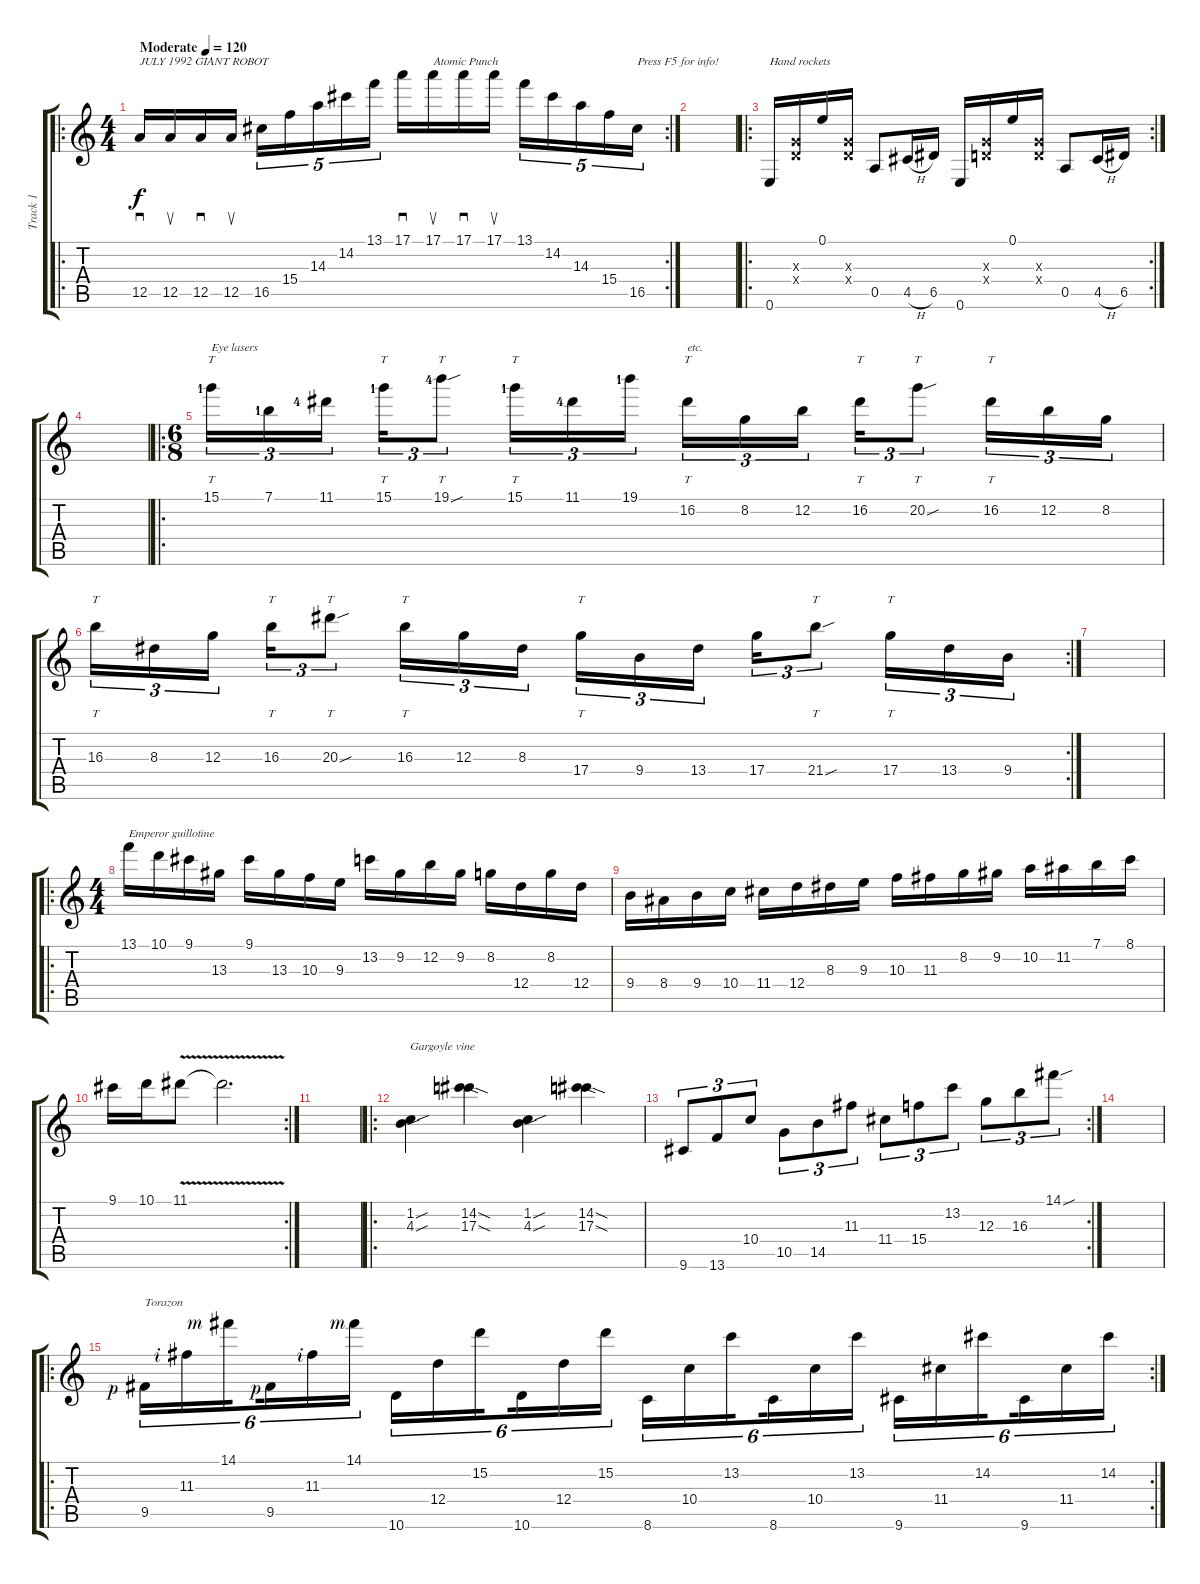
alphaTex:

\track ("Track 1" "Track 1") {instrument overdrivenguitar}
\staff {score tabs}
\tuning (E4 B3 G3 D3 A2 E2) {hide}
\ro
\rc 2
\ts (4 4)
\tempo (120 "Moderate")
\clef g2
\ks c
12.5.16{sd txt "JULY 1992 GIANT ROBOT" dy f instrument overdrivenguitar} 12.5.16{su} 12.5.16{sd} 12.5.16{su} 16.5.16{tu (5 4)} 15.4.16{tu (5 4)} 14.3.16{tu (5 4)} 14.2.16{tu (5 4)} 13.1.16{tu (5 4)} 17.1.16{sd} 17.1.16{su txt "Atomic Punch"} 17.1.16{sd} 17.1.16{su} 13.1.16{tu (5 4)} 14.2.16{tu (5 4)} 14.3.16{tu (5 4)} 15.4.16{tu (5 4)} 16.5.16{tu (5 4) txt "Press F5 for info!"} |
|
\ro
\rc 2
0.6.16{txt "Hand rockets"} (0.3{x} 0.4{x}).16 0.1.16 (0.3{x} 0.4{x}).16 0.5.8 4.5{h}.16 6.5.16 0.6.16 (0.3{x} 0.4{x}).16 0.1.16 (0.3{x} 0.4{x}).16 0.5.8 4.5{h}.16 6.5.16 |
|
\ro
\ts (6 8)
15.1{lf 2}.16{tt tu (3 2) txt "Eye lasers"} 7.1{lf 2}.16{tu (3 2)} 11.1{lf 5}.16{tu (3 2) beam splitsecondary} 15.1{lf 2}.16{tt tu (3 2)} 19.1{sou lf 5}.8{tt tu (3 2)} 15.1{lf 2}.16{tt tu (3 2)} 11.1{lf 5}.16{tu (3 2)} 19.1{lf 2}.16{tu (3 2)} 16.2.16{tt tu (3 2) txt "etc."} 8.2.16{tu (3 2)} 12.2.16{tu (3 2) beam splitsecondary} 16.2.16{tt tu (3 2)} 20.2{sou}.8{tt tu (3 2)} 16.2.16{tt tu (3 2)} 12.2.16{tu (3 2)} 8.2.16{tu (3 2)} |
\rc 2
16.3.16{tt tu (3 2)} 8.3.16{tu (3 2)} 12.3.16{tu (3 2) beam splitsecondary} 16.3.16{tt tu (3 2)} 20.3{sou}.8{tt tu (3 2)} 16.3.16{tt tu (3 2)} 12.3.16{tu (3 2)} 8.3.16{tu (3 2)} 17.4.16{tt tu (3 2)} 9.4.16{tu (3 2)} 13.4.16{tu (3 2) beam splitsecondary} 17.4.16{tu (3 2)} 21.4{sou}.8{tt tu (3 2)} 17.4.16{tt tu (3 2)} 13.4.16{tu (3 2)} 9.4.16{tu (3 2)} |
|
\ro
\ts (4 4)
13.1.16{txt "Emperor guillotine"} 10.1.16 9.1.16 13.3.16 9.1.16 13.3.16 10.3.16 9.3.16 13.2.16 9.2.16 12.2.16 9.2.16 8.2.16 12.4.16 8.2.16 12.4.16 |
9.4.16 8.4.16 9.4.16 10.4.16 11.4.16 12.4.16 8.3.16 9.3.16 10.3.16 11.3.16 8.2.16 9.2.16 10.2.16 11.2.16 7.1.16 8.1.16 |
\rc 2
9.1.16 10.1.16 11.1{v}.8 11.1{v t}.2{d} |
|
\ro
(1.2{sou} 4.3{sou}).4{txt "Gargoyle vine"} (14.2{sod} 17.3{sod}).4 (1.2{sou} 4.3{sou}).4 (14.2{sod} 17.3{sod}).4 |
\rc 2
9.6.8{tu (3 2)} 13.6.8{tu (3 2)} 10.4.8{tu (3 2)} 10.5.8{tu (3 2)} 14.5.8{tu (3 2)} 11.3.8{tu (3 2)} 11.4.8{tu (3 2)} 15.4.8{tu (3 2)} 13.2.8{tu (3 2)} 12.3.8{tu (3 2)} 16.3.8{tu (3 2)} 14.1{sou}.8{tu (3 2)} |
|
\ro
\rc 2
9.5{rf 1}.16{tu (6 4) txt "Torazon"} 11.3{rf 2}.16{tu (6 4)} 14.1{rf 3}.16{tu (6 4) beam splitsecondary} 9.5{rf 1}.16{tu (6 4)} 11.3{rf 2}.16{tu (6 4)} 14.1{rf 3}.16{tu (6 4)} 10.6.16{tu (6 4)} 12.4.16{tu (6 4)} 15.2.16{tu (6 4) beam splitsecondary} 10.6.16{tu (6 4)} 12.4.16{tu (6 4)} 15.2.16{tu (6 4)} 8.6.16{tu (6 4)} 10.4.16{tu (6 4)} 13.2.16{tu (6 4) beam splitsecondary} 8.6.16{tu (6 4)} 10.4.16{tu (6 4)} 13.2.16{tu (6 4)} 9.6.16{tu (6 4)} 11.4.16{tu (6 4)} 14.2.16{tu (6 4) beam splitsecondary} 9.6.16{tu (6 4)} 11.4.16{tu (6 4)} 14.2.16{tu (6 4)}
